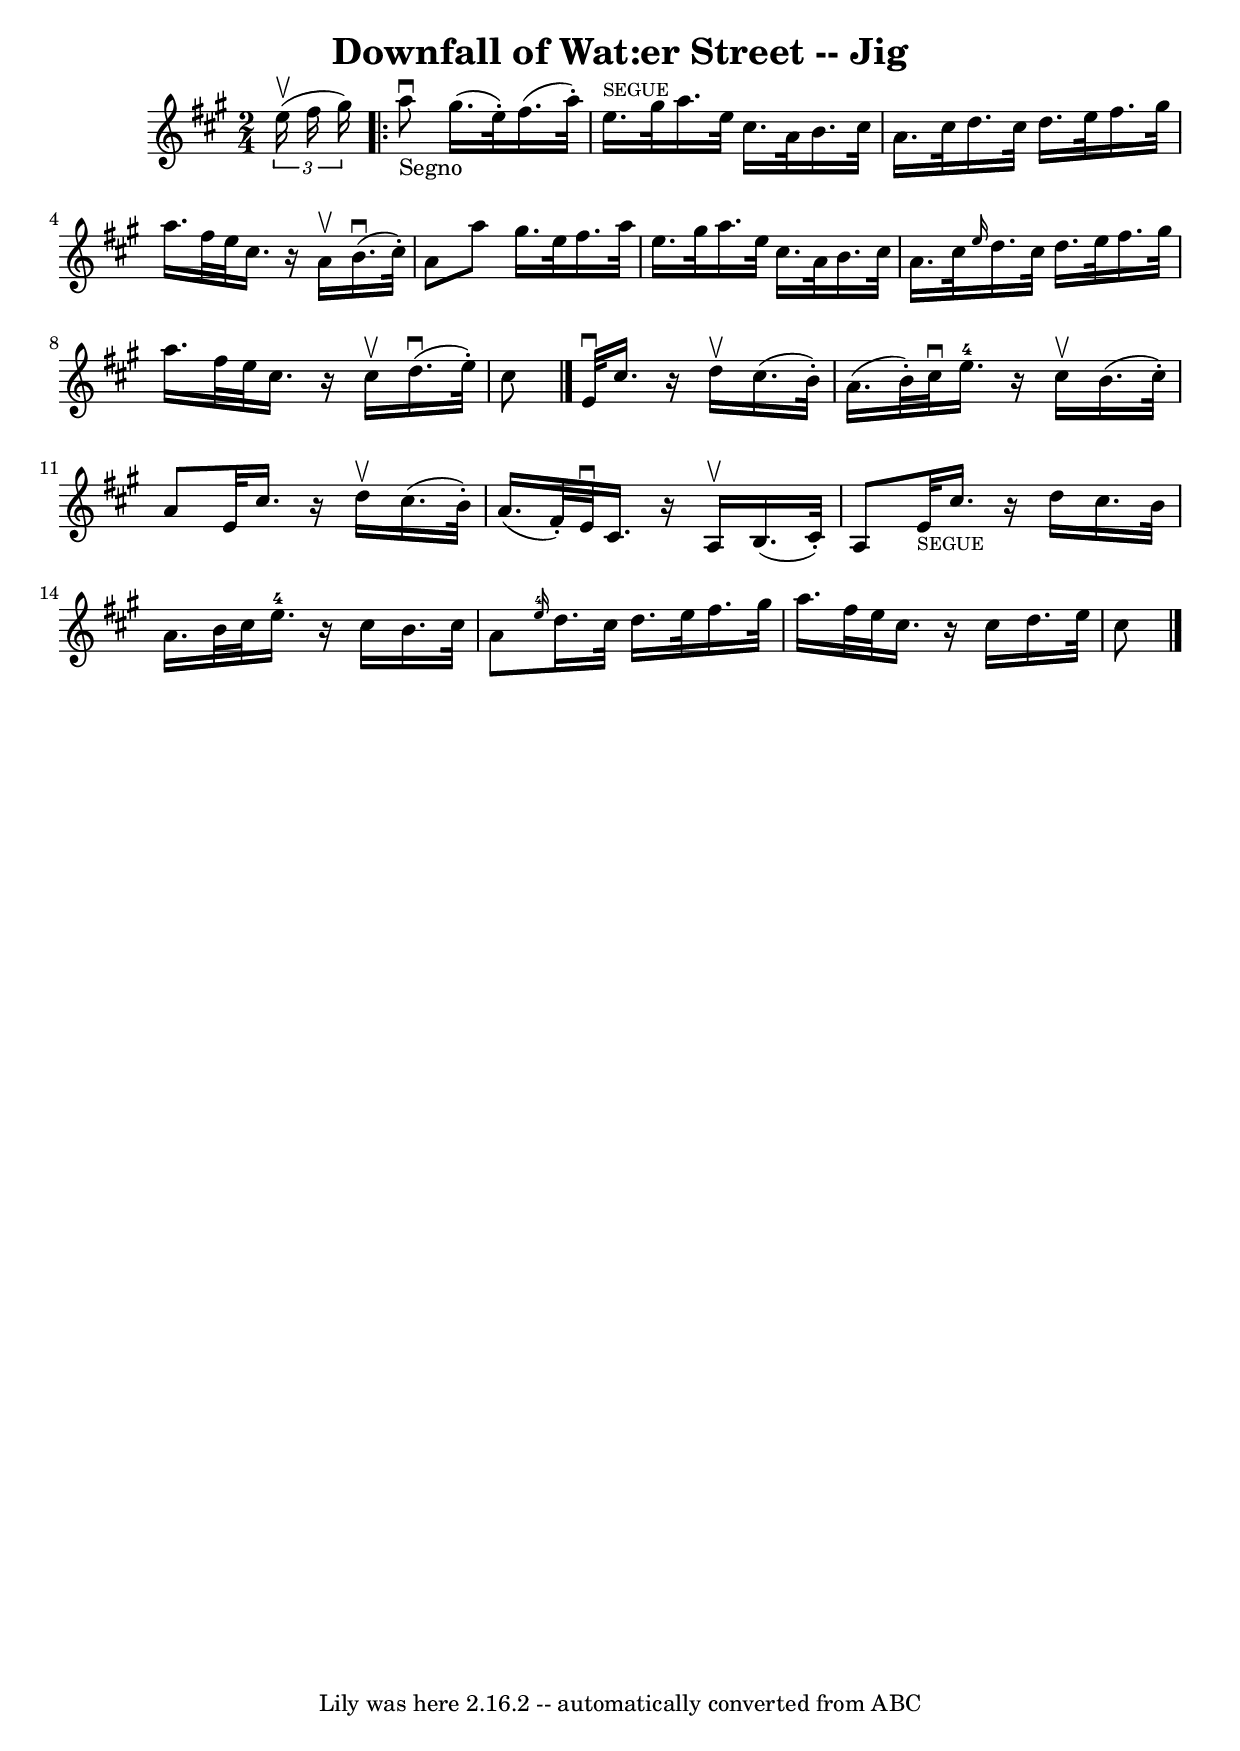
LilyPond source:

\version "2.16.2"
\include "Mammoth.ily"
\header {
	%% book = "Ryan's Mammoth Collection"
	crossRefNumber = "1"
	footnotes = "\\\\113 632"
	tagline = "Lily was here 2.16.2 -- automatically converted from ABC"
	title = "Downfall of Wat:er Street -- Jig"
}
voicedefault =  {


\time 2/4 
\key a \major   \times 2/3 { e''16^\upbow(fis''16 gis''16  
-) }   \repeat volta 2 { a''8_"Segno"^\downbow gis''16. (e''32 -.)  
 fis''16. (a''32 -.) e''16.^\segue gis''32    |
 a''16.    
e''32 cis''16. a'32 b'16. cis''32 a'16. cis''32    |
   
 d''16. cis''32 d''16. e''32 fis''16. gis''32 a''16.    
fis''32    |
 e''32 cis''16.    r16 a'16^\upbow b'16.^\downbow(
 cis''32 -.) a'8    |
 a''8 gis''16. e''32 fis''16.    
a''32 e''16. gis''32    |
 a''16. e''32 cis''16. a'32    
b'16. cis''32 a'16. cis''32    |
 \grace { e''16  } d''16.  
 cis''32 d''16. e''32 fis''16. gis''32 a''16. fis''32    
|
 e''32 cis''16.    r16 cis''16^\upbow d''16.^\downbow(
e''32 -.) cis''8    \bar "|." e'32^\downbow cis''16.    r16 d''16 
^\upbow cis''16. (b'32 -.) a'16. (b'32 -.)   |
 cis''32 
^\downbow e''16.-4   r16 cis''16^\upbow b'16. (cis''32 -.) a'8   
 |
 e'32 cis''16.    r16 d''16^\upbow cis''16. (b'32 -.)   
a'16. (fis'32 -.)   |
 e'32^\downbow cis'16.    r16 a16^\upbow 
 b16. (cis'32 -.) a8    |
 e'32_\segue cis''16.    r16 
d''16 cis''16. b'32 a'16. b'32    |
 cis''32 e''16.-4 
  r16 cis''16 b'16. cis''32 a'8    |
     \grace { e''16-4 
} d''16. cis''32 d''16. e''32 fis''16. gis''32 a''16.    
fis''32    |
 e''32 cis''16.    r16 cis''16 d''16. e''32    
cis''8        \bar "|."   }
}

\score{
    <<

	\context Staff="default"
	{
	    \voicedefault 
	}

    >>
	\layout {
	}
	\midi {}
}
